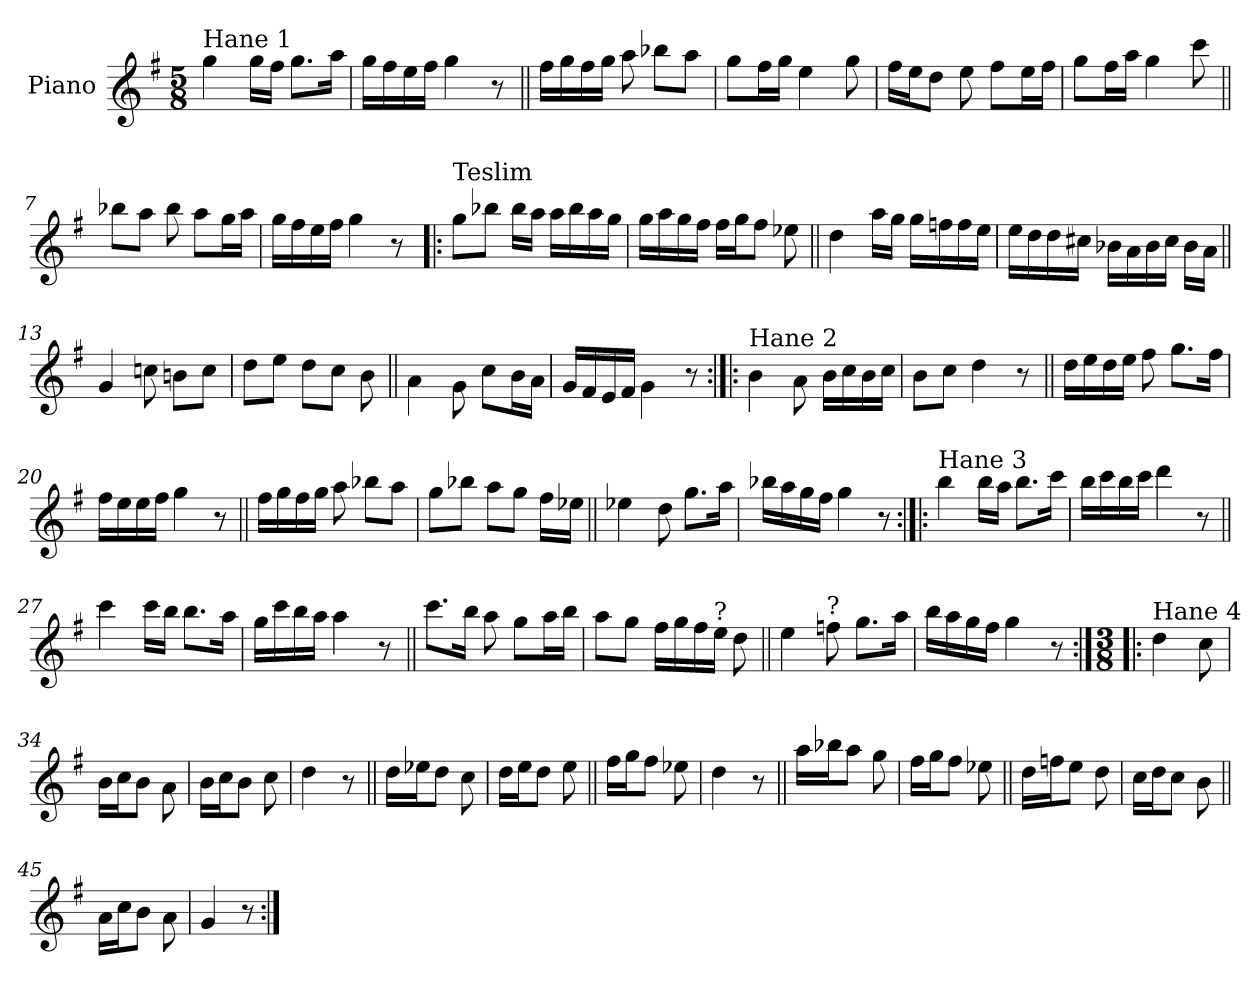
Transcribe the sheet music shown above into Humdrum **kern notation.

**kern
*part1
*staff1
*I"Piano
*I'Pno.
*clefG2
*k[f#]
*M5/8
=1
!LO:TX:a:t=Hane 1
4gg\
16gg\LL
16ff#\JJ
8.gg\L
16aa\Jk
=2
16gg\LL
16ff#\
16ee\
16ff#\JJ
4gg\
8r
=3||
16ff#\LL
16gg\
16ff#\
16gg\JJ
8aa\
8bb-X\L
8aa\J
=4
8gg\L
16ff#\L
16gg\JJ
4ee\
8gg\
!!LO:LB:g=z
=5
16ff#\LL
16ee\J
8dd\J
8ee\
8ff#\L
16ee\L
16ff#\JJ
=6
8gg\L
16ff#\L
16aa\JJ
4gg\
8ccc\
=7||
8bb-X\L
8aa\J
8bb-\
8aa\L
16gg\L
16aa\JJ
=8
16gg\LL
16ff#\
16ee\
16ff#\JJ
4gg\
8r
!!LO:LB:g=z
=9!|:
!LO:TX:a:t=Teslim
8gg\L
8bb-X\J
16bb-\LL
16aa\JJ
16aa\LL
16bb-\
16aa\
16gg\JJ
=10
16gg\LL
16aa\
16gg\
16ff#\JJ
16ff#\LL
16gg\J
8ff#\J
8ee-X\
=11||
4dd\
16aa\LL
16gg\JJ
16gg\LL
16ffn\
16ff\
16ee\JJ
=12
16ee\LL
16dd\
16dd\
16cc#X\JJ
16b-X\LL
16a\
16b-\
16cc#\JJ
16b-\LL
16a\JJ
!!LO:LB:g=z
=13||
4g/
8ccn\
8bn\L
8cc\J
=14
8dd\L
8ee\J
8dd\L
8cc\J
8b\
=15||
4a\
8g\
8cc\L
16b\L
16a\JJ
=16
16g/LL
16f#/
16e/
16f#/JJ
4g\
8r
!!LO:LB:g=z
=17:|!|:
!LO:TX:a:t=Hane 2
4b\
8a\
16b\LL
16cc\
16b\
16cc\JJ
=18
8b\L
8cc\J
4dd\
8r
=19||
16dd\LL
16ee\
16dd\
16ee\JJ
8ff#\
8.gg\L
16ff#\Jk
=20
16ff#\LL
16ee\
16ee\
16ff#\JJ
4gg\
8r
!!LO:LB:g=z
=21||
16ff#\LL
16gg\
16ff#\
16gg\JJ
8aa\
8bb-X\L
8aa\J
=22
8gg\L
8bb-X\J
8aa\L
8gg\J
16ff#\LL
16ee-X\JJ
=23||
4ee-X\
8dd\
8.gg\L
16aa\Jk
=24
16bb-X\LL
16aa\
16gg\
16ff#\JJ
4gg\
8r
!!LO:LB:g=z
=25:|!|:
!LO:TX:a:t=Hane 3
4bb\
16bb\LL
16aa\JJ
8.bb\L
16ccc\Jk
=26
16bb\LL
16ccc\
16bb\
16ccc\JJ
4ddd\
8r
=27||
4ccc\
16ccc\LL
16bb\JJ
8.bb\L
16aa\Jk
=28
16gg\LL
16ccc\
16bb\
16aa\JJ
4aa\
8r
!!LO:LB:g=z
=29||
8.ccc\L
16bb\Jk
8aa\
8gg\L
16aa\L
16bb\JJ
=30
8aa\L
8gg\J
16ff#\LL
16gg\
16ff#\
!LO:TX:a:t=?
16ee\JJ
8dd\
=31||
4ee\
!LO:TX:a:t=?
8ffn\
8.gg\L
16aa\Jk
=32
16bb\LL
16aa\
16gg\
16ff#\JJ
4gg\
8r
=33:|!|:
*M3/8
!LO:TX:a:t=Hane 4
4dd\
8cc\
=34
16b\LL
16cc\J
8b\J
8a\
!!LO:LB:g=z
=35
16b\LL
16cc\J
8b\J
8cc\
=36
4dd\
8r
=37||
16dd\LL
16ee-X\J
8dd\J
8cc\
=38
16dd\LL
16ee\J
8dd\J
8ee\
=39||
16ff#\LL
16gg\J
8ff#\J
8ee-X\
=40
4dd\
8r
=41||
16aa\LL
16bb-X\J
8aa\J
8gg\
!!LO:LB:g=z
=42
16ff#\LL
16gg\J
8ff#\J
8ee-X\
=43||
16dd\LL
16ffn\J
8ee\J
8dd\
=44
16cc\LL
16dd\J
8cc\J
8b\
=45||
16a\LL
16cc\J
8b\J
8a\
=46
4g/
8r
=:|!
*-
